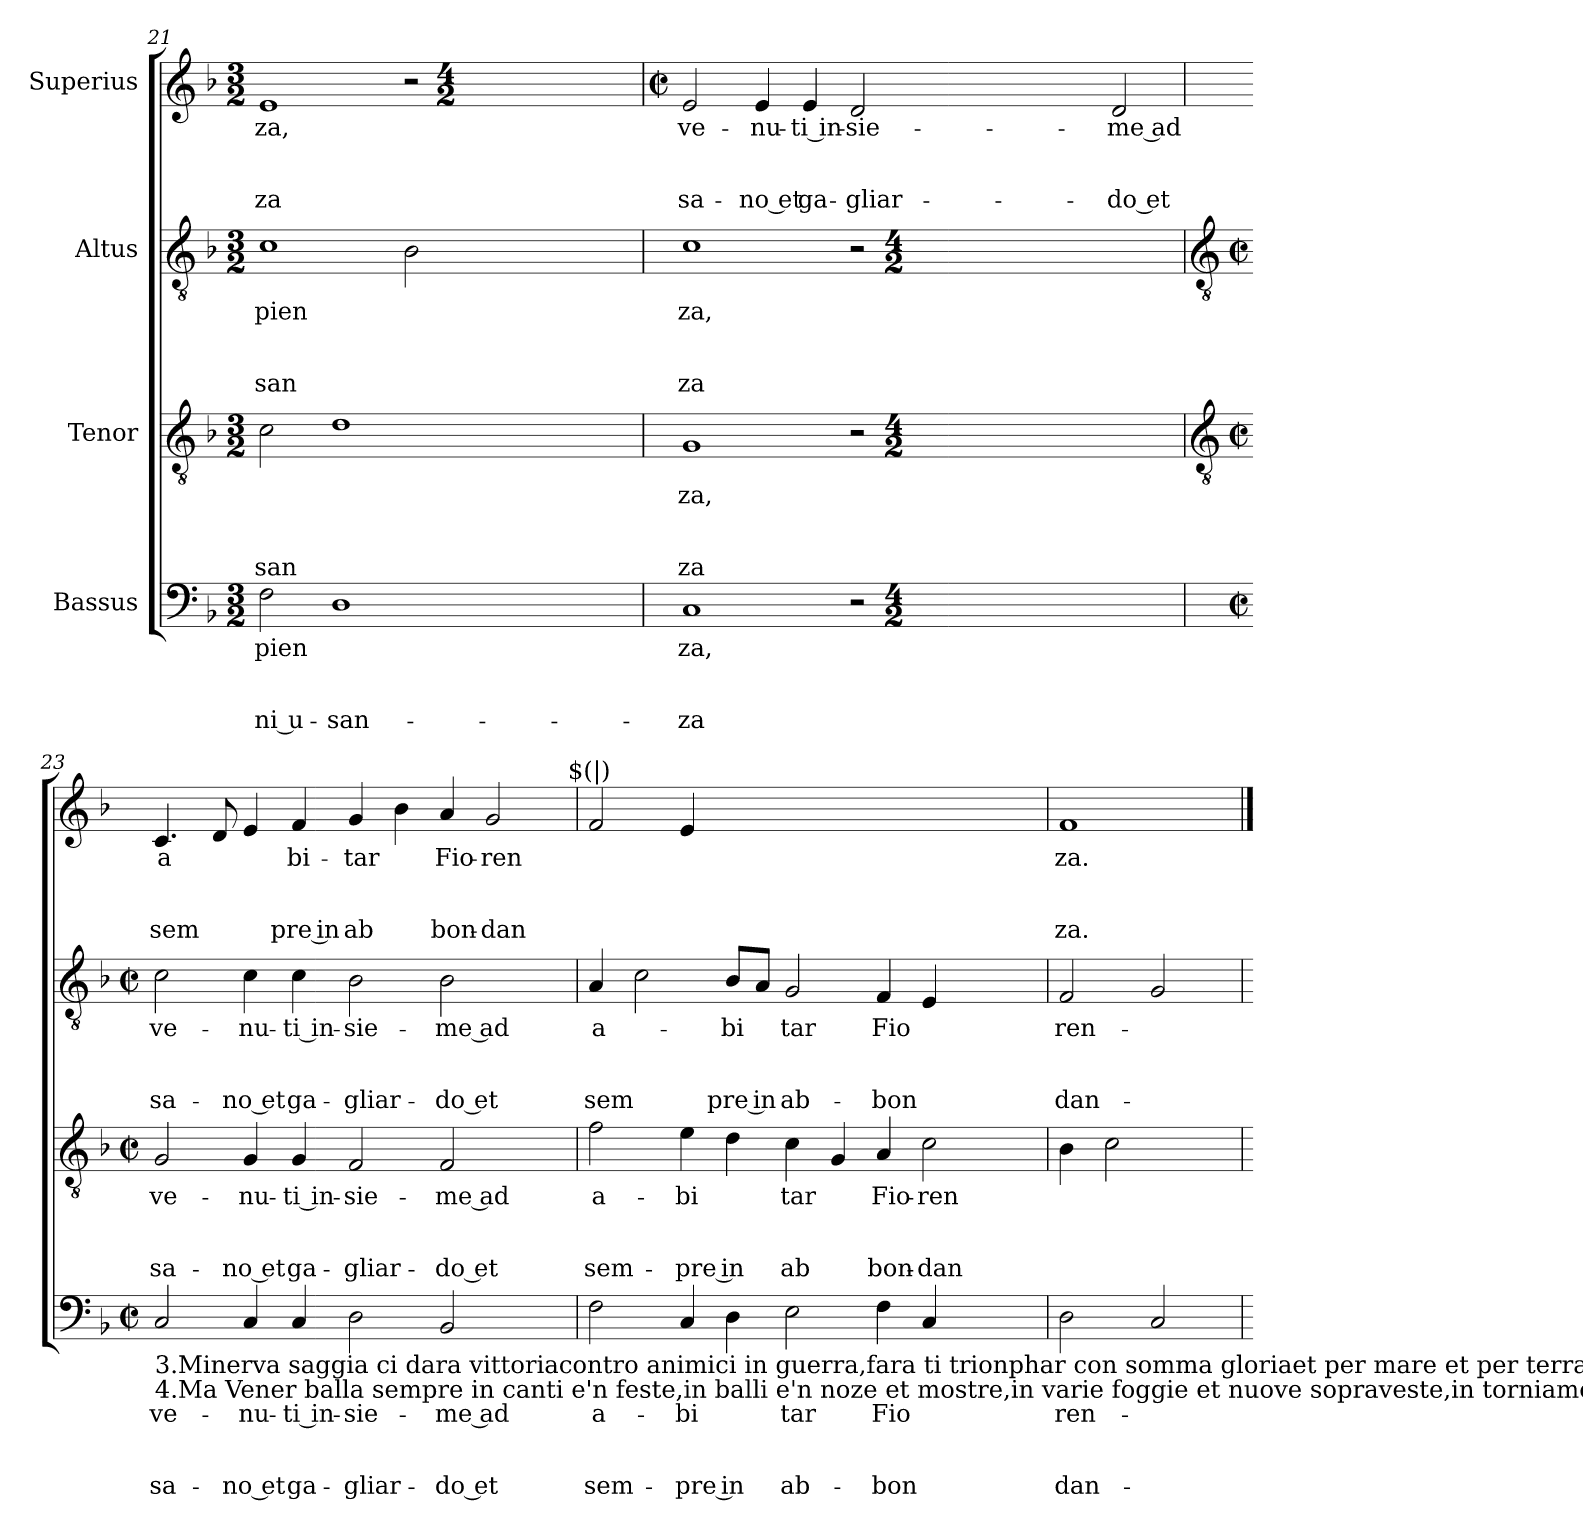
**kern	**text	**text	**text	**text	**kern	**text	**text	**text	**text	**kern	**text	**text	**text	**text	**kern	**text	**text	**text	**text
*part4	*part4	*part4	*part4	*part4	*part3	*part3	*part3	*part3	*part3	*part2	*part2	*part2	*part2	*part2	*part1	*part1	*part1	*part1	*part1
*staff4	*staff4	*staff4	*staff4	*staff4	*staff3	*staff3	*staff3	*staff3	*staff3	*staff2	*staff2	*staff2	*staff2	*staff2	*staff1	*staff1	*staff1	*staff1	*staff1
*I"Bassus	*	*	*	*	*I"Tenor	*	*	*	*	*I"Altus	*	*	*	*	*I"Superius	*	*	*	*
*clefF4	*	*	*	*	*clefGv2	*	*	*	*	*clefGv2	*	*	*	*	*clefG2	*	*	*	*
*k[b-]	*	*	*	*	*k[b-]	*	*	*	*	*k[b-]	*	*	*	*	*k[b-]	*	*	*	*
*F:	*	*	*	*	*F:	*	*	*	*	*F:	*	*	*	*	*F:	*	*	*	*
*M3/2	*	*	*	*	*M3/2	*	*	*	*	*M3/2	*	*	*	*	*M3/2	*	*	*	*
=21	=21	=21	=21	=21	=21	=21	=21	=21	=21	=21	=21	=21	=21	=21	=21	=21	=21	=21	=21
!	!LO:LY:b	!	!	!LO:LY:b	!	!LO:LY:b	!	!	!LO:LY:b	!	!LO:LY:b	!	!	!LO:LY:b	!	!LO:LY:b	!	!	!LO:LY:b
2F	-pien	.	.	ni u-	2c	--	.	.	san	1c	-pien	.	.	san	1e	za,	.	.	za
!	!LO:LY:b	!	!	!LO:LY:b	!	!	!	!	!LO:LY:b	!	!	!	!	!	!	!	!	!	!
1D	--	.	.	san-	1d	.	.	.	-	.	.	.	.	.	.	.	.	.	.
!	!	!	!	!	!	!	!	!	!	!	!LO:LY:b	!	!	!LO:LY:b	!	!	!	!	!
.	.	.	.	.	.	.	.	.	.	2B-	-	.	.	-	2r	.	.	.	.
*	*	*	*	*	*	*	*	*	*	*	*	*	*	*	*M4/2	*	*	*	*
*	*	*	*	*	*	*	*	*	*	*	*	*	*	*	*met(c|)	*	*	*	*
!!LO:LB:g=z
=22	=22	=22	=22	=22	=22	=22	=22	=22	=22	=22	=22	=22	=22	=22	=22	=22	=22	=22	=22
*	*	*	*	*	*	*	*	*	*	*	*	*	*	*	*M4/2	*	*	*	*
*	*	*	*	*	*	*	*	*	*	*	*	*	*	*	*met(c|)	*	*	*	*
!	!LO:LY:b	!	!	!LO:LY:b	!	!LO:LY:b	!	!	!LO:LY:b	!	!LO:LY:b	!	!	!LO:LY:b	!	!LO:LY:b	!	!	!LO:LY:b
1C	-za,	.	.	za	1G	za,	.	.	za	1c	za,	.	.	za	2e	ve-	.	.	-sa-
!	!	!	!	!	!	!	!	!	!	!	!	!	!	!	!	!LO:LY:b	!	!	!LO:LY:b
.	.	.	.	.	.	.	.	.	.	.	.	.	.	.	4e	-nu-	.	.	-no et
!	!	!	!	!	!	!	!	!	!	!	!	!	!	!	!	!LO:LY:b	!	!	!LO:LY:b
.	.	.	.	.	.	.	.	.	.	.	.	.	.	.	4e	ti in-	.	.	-ga-
!	!	!	!	!	!	!	!	!	!	!	!	!	!	!	!	!LO:LY:b	!	!	!LO:LY:b
2r	.	.	.	.	2r	.	.	.	.	2r	.	.	.	.	2d	-sie-	.	.	-gliar-
*M4/2	*	*	*	*	*M4/2	*	*	*	*	*M4/2	*	*	*	*	*	*	*	*	*
*met(c|)	*	*	*	*	*met(c|)	*	*	*	*	*met(c|)	*	*	*	*	*	*	*	*	*
!	!	!	!	!	!	!	!	!	!	!	!	!	!	!	!	!LO:LY:b	!	!	!LO:LY:b
2ryy	.	.	.	.	2ryy	.	.	.	.	2ryy	.	.	.	.	2d	-me ad	.	.	do et
!!LO:LB:g=z
=23	=23	=23	=23	=23	=23	=23	=23	=23	=23	=23	=23	=23	=23	=23	=23	=23	=23	=23	=23
*	*	*	*	*	*clefGv2	*	*	*	*	*clefGv2	*	*	*	*	*	*	*	*	*
*M4/2	*	*	*	*	*M4/2	*	*	*	*	*M4/2	*	*	*	*	*	*	*	*	*
*met(c|)	*	*	*	*	*met(c|)	*	*	*	*	*met(c|)	*	*	*	*	*	*	*	*	*
!LO:TX:b:t=3.Minerva saggia ci dara vittoriacontro animici in guerra,fara ti trionphar con somma gloriaet per mare et per terrain tutte le buone arteo di mano o d'ingegnio.Sola passera el segniofelice in ogni parte,tochando el cielo colla superba chioma,Fiorenza, bella figluola di Roma.	!	!	!	!	!	!	!	!	!	!	!	!	!	!	!	!	!	!	!
!LO:TX:b:t=4.Ma Vener balla sempre in canti e'n feste,in balli e'n noze et mostre,in varie foggie et nuove sopraveste,in torniamenti et giostrefara galante et belletutte donne et donzelle.Con amorosa vista,(con amorosa vista)terra sempre Fiorenza in canti et risoet dirassi Fiorenza el paradiso.	!	!	!	!	!	!	!	!	!	!	!	!	!	!	!	!	!	!	!
!	!LO:LY:b	!	!	!LO:LY:b	!	!LO:LY:b	!	!	!LO:LY:b	!	!LO:LY:b	!	!	!LO:LY:b	!	!LO:LY:b	!	!	!LO:LY:b
2C	ve-	.	.	-sa-	2G	ve-	.	.	-sa-	2c	ve-	.	.	-sa-	4.c	a	.	.	sem
.	.	.	.	.	.	.	.	.	.	.	.	.	.	.	8d	.	.	.	.
!	!LO:LY:b	!	!	!LO:LY:b	!	!LO:LY:b	!	!	!LO:LY:b	!	!LO:LY:b	!	!	!LO:LY:b	!	!	!	!	!
4C	-nu-	.	.	-no et	4G	-nu-	.	.	-no et	4c	-nu-	.	.	-no et	4e	.	.	.	.
!	!LO:LY:b	!	!	!LO:LY:b	!	!LO:LY:b	!	!	!LO:LY:b	!	!LO:LY:b	!	!	!LO:LY:b	!	!LO:LY:b	!	!	!LO:LY:b
4C	ti in-	.	.	-ga-	4G	ti in-	.	.	-ga-	4c	ti in-	.	.	-ga-	4f	bi-	.	.	-pre in
!	!LO:LY:b	!	!	!LO:LY:b	!	!LO:LY:b	!	!	!LO:LY:b	!	!LO:LY:b	!	!	!LO:LY:b	!	!LO:LY:b	!	!	!LO:LY:b
2D	-sie-	.	.	-gliar-	2F	-sie-	.	.	-gliar-	2B-	-sie-	.	.	-gliar-	4g	tar	.	.	ab
!	!	!	!	!	!	!	!	!	!	!	!	!	!	!	!	!	!	!	!LO:LY:b
.	.	.	.	.	.	.	.	.	.	.	.	.	.	.	4b-	.	.	.	-
!	!LO:LY:b	!	!	!LO:LY:b	!	!LO:LY:b	!	!	!LO:LY:b	!	!LO:LY:b	!	!	!LO:LY:b	!	!LO:LY:b	!	!	!LO:LY:b
2BB-	-me ad	.	.	do et	2F	-me ad	.	.	do et	2B-	-me ad	.	.	do et	4a	Fio-	.	.	-bon-
!	!	!	!	!	!	!	!	!	!	!	!	!	!	!	!	!LO:LY:b	!	!	!LO:LY:b
.	.	.	.	.	.	.	.	.	.	.	.	.	.	.	2g	-ren-	.	.	-dan-
4ryy	.	.	.	.	4ryy	.	.	.	.	4ryy	.	.	.	.	.	.	.	.	.
=24	=24	=24	=24	=24	=24	=24	=24	=24	=24	=24	=24	=24	=24	=24	=24	=24	=24	=24	=24
!	!	!	!	!	!	!	!	!	!	!	!	!	!	!	!LO:TX:a:cj:t=$(|)	!	!	!	!
!	!LO:LY:b	!	!	!LO:LY:b	!	!LO:LY:b	!	!	!LO:LY:b	!	!LO:LY:b	!	!	!LO:LY:b	!	!	!	!	!
2F	a-	.	.	-sem-	2f	a-	.	.	-sem-	4A	a-	.	.	-sem	2f	.	.	.	.
.	.	.	.	.	.	.	.	.	.	2c	.	.	.	.	.	.	.	.	.
!	!LO:LY:b	!	!	!LO:LY:b	!	!LO:LY:b	!	!	!LO:LY:b	!	!	!	!	!	!	!LO:LY:b	!	!	!LO:LY:b
4C	-bi	.	.	pre in	4e	-bi	.	.	pre in	.	.	.	.	.	4e	--	.	.	-
!	!LO:LY:b	!	!	!	!	!LO:LY:b	!	!	!	!	!LO:LY:b	!	!	!LO:LY:b	!	!	!	!	!
4D	-	.	.	.	4d	-	.	.	.	8B-L	bi	.	.	pre in	1.ryy	.	.	.	.
!	!	!	!	!	!	!	!	!	!	!	!LO:LY:b	!	!	!	!	!	!	!	!
.	.	.	.	.	.	.	.	.	.	8AJ	-	.	.	.	.	.	.	.	.
!	!LO:LY:b	!	!	!LO:LY:b	!	!LO:LY:b	!	!	!LO:LY:b	!	!LO:LY:b	!	!	!LO:LY:b	!	!	!	!	!
2E	tar	.	.	ab-	4c	tar	.	.	ab	2G	tar	.	.	ab-	.	.	.	.	.
!	!	!	!	!	!	!	!	!	!LO:LY:b	!	!	!	!	!	!	!	!	!	!
.	.	.	.	.	4G	.	.	.	-	.	.	.	.	.	.	.	.	.	.
!	!LO:LY:b	!	!	!LO:LY:b	!	!LO:LY:b	!	!	!LO:LY:b	!	!LO:LY:b	!	!	!LO:LY:b	!	!	!	!	!
4F	-Fio	.	.	bon	4A	Fio-	.	.	-bon-	4F	-Fio	.	.	bon	.	.	.	.	.
!	!LO:LY:b	!	!	!LO:LY:b	!	!LO:LY:b	!	!	!LO:LY:b	!	!LO:LY:b	!	!	!LO:LY:b	!	!	!	!	!
4C	-	.	.	-	2c	-ren-	.	.	-dan-	4E	-	.	.	-	.	.	.	.	.
4ryy	.	.	.	.	.	.	.	.	.	4ryy	.	.	.	.	.	.	.	.	.
=25	=25	=25	=25	=25	=25	=25	=25	=25	=25	=25	=25	=25	=25	=25	=25	=25	=25	=25	=25
!	!LO:LY:b	!	!	!LO:LY:b	!	!	!	!	!	!	!LO:LY:b	!	!	!LO:LY:b	!	!LO:LY:b	!	!	!LO:LY:b
2D	ren-	.	.	-dan-	4B-	.	.	.	.	2F	ren-	.	.	-dan-	1f	za.	.	.	za.
!	!	!	!	!	!	!LO:LY:b	!	!	!LO:LY:b	!	!	!	!	!	!	!	!	!	!
.	.	.	.	.	2c	--	.	.	-	.	.	.	.	.	.	.	.	.	.
2C	.	.	.	.	.	.	.	.	.	2G	.	.	.	.	.	.	.	.	.
.	.	.	.	.	4ryy	.	.	.	.	.	.	.	.	.	.	.	.	.	.
=	==	==	==	==	=	==	==	==	==	=	==	==	==	==	==	==	==	==	==
*-	*-	*-	*-	*-	*-	*-	*-	*-	*-	*-	*-	*-	*-	*-	*-	*-	*-	*-	*-
